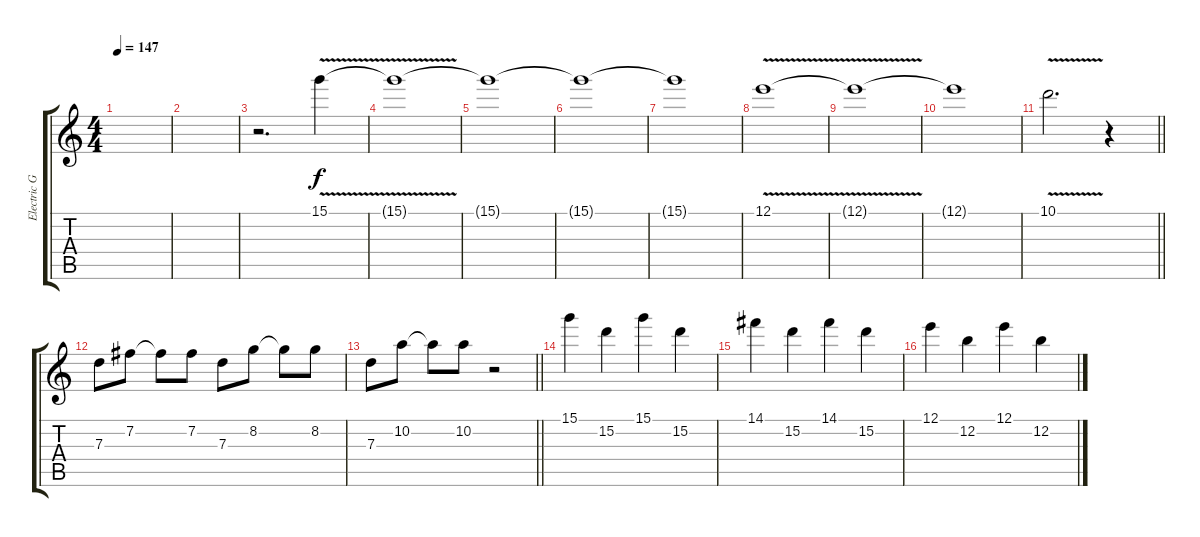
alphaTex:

\track ("Electric Guitar" "Electric G") {instrument overdrivenguitar}
\staff {score tabs}
\tuning (E4 B3 G3 D3 A2 E2) {hide}
\ts (4 4)
\tempo 147
\clef g2
\ks c
|
|
r.2{d} 15.1{v}.4 |
15.1{t}.1 |
15.1{t}.1 |
15.1{t}.1 |
15.1{t}.1 |
12.1{v}.1 |
12.1{t}.1 |
12.1{t}.1 |
\barLineRight lightlight
10.1{v}.2{d} r.4 |
7.3.8 7.2.8 7.2{t}.8 7.2.8 7.3.8 8.2.8 8.2{t}.8 8.2.8 |
\barLineRight lightlight
7.3.8 10.2.8 10.2{t}.8 10.2.8 r.2 |
15.1.4 15.2.4 15.1.4 15.2.4 |
14.1.4 15.2.4 14.1.4 15.2.4 |
12.1.4 12.2.4 12.1.4 12.2.4
